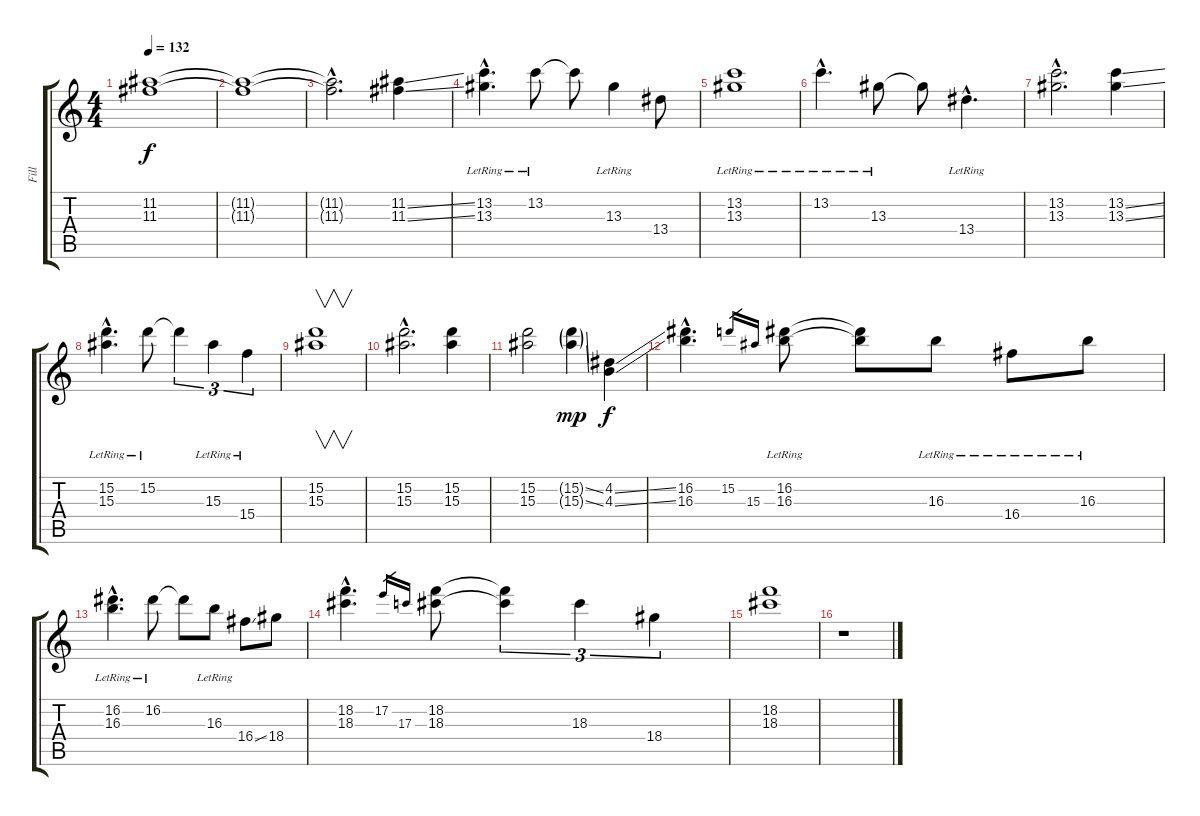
\track ("Fill" "Fill") {instrument overdrivenguitar}
\staff {score tabs}
\tuning (E4 B3 G3 D3 A2 E2) {hide}
\ts (4 4)
\tempo 132
\clef g2
\ks c
(11.2 11.3).1{dy f} |
(11.2{t} 11.3{t}).1 |
(11.2{hac t} 11.3{hac t}).2{d} (11.2{ss} 11.3{ss}).4 |
(13.2{hac lr} 13.3{hac}).4{d} 13.2{lr}.8 13.2{t}.8 13.3{lr}.4 13.4.8 |
(13.2{lr} 13.3{lr}).1 |
13.2{hac lr}.4{d} 13.3{lr}.8 13.3{t}.8 13.4{hac lr}.4{d} |
(13.2{hac} 13.3{hac}).2{d} (13.2{ss} 13.3{ss}).4 |
(15.2{hac lr} 15.3{hac lr}).4{d} 15.2{lr}.8 15.2{t}.4{tu (3 2)} 15.3{lr}.4{tu (3 2)} 15.4{lr}.4{tu (3 2)} |
(15.2 15.3).1{v} |
(15.2{hac} 15.3{hac}).2{d} (15.2 15.3).4 |
(15.2 15.3).2 (15.2{ss g} 15.3{ss g}).4{dy mp} (4.2{ss} 4.3{ss}).4{dy f} |
(16.2{hac} 16.3{hac}).4{d} 15.2.16{gr} 15.3.16{gr} (16.2{lr} 16.3{lr}).8 (16.2{t} 16.3{t}).8 16.3{lr}.8 16.4{lr}.8 16.3{lr}.8 |
(16.2{hac lr} 16.3{hac lr}).4{d} 16.2{lr}.8 16.2{t}.8 16.3{lr}.8 16.4{ss}.8 18.4.8 |
(18.2{hac} 18.3{hac}).4{d} 17.2.16{gr} 17.3.16{gr} (18.2 18.3).8 (18.2{t} 18.3{t}).4{tu (3 2)} 18.3.4{tu (3 2)} 18.4.4{tu (3 2)} |
(18.2 18.3).1 |
r.1
